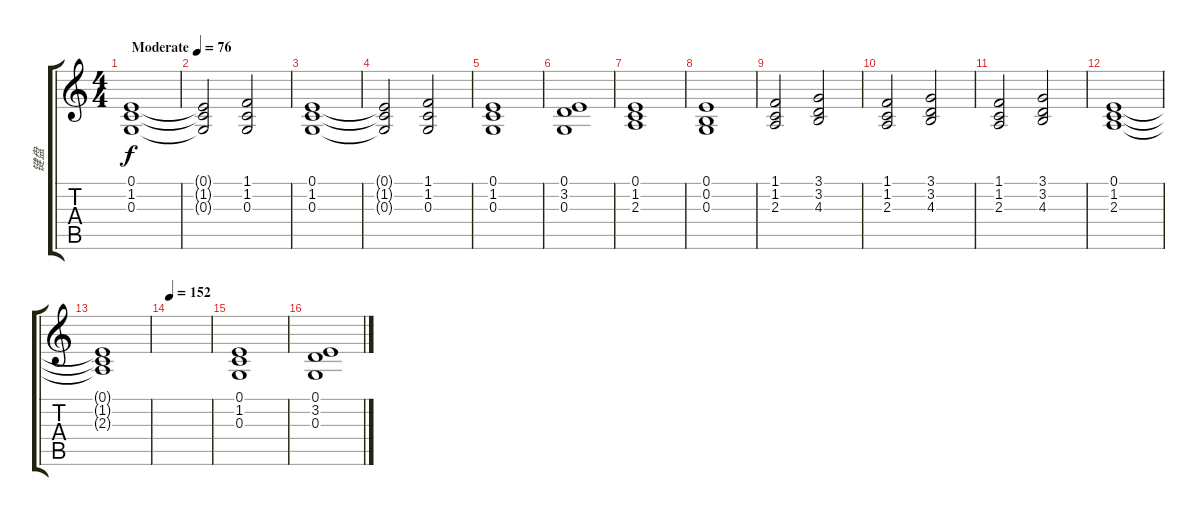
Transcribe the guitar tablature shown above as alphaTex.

\track ("键盘" "键盘") {instrument stringensemble2}
\staff {score tabs}
\tuning (E4 B3 G3 D3 A2 E2) {hide}
\ts (4 4)
\tempo (76 "Moderate")
\clef g2
\ks c
(0.1 1.2 0.3).1{dy f instrument stringensemble2} |
(0.1{t} 1.2{t} 0.3{t}).2 (1.1 1.2 0.3).2 |
(0.1 1.2 0.3).1 |
(0.1{t} 1.2{t} 0.3{t}).2 (1.1 1.2 0.3).2 |
(0.1 1.2 0.3).1 |
(0.1 3.2 0.3).1 |
(0.1 1.2 2.3).1 |
(0.1 0.2 0.3).1 |
(1.1 1.2 2.3).2 (3.1 3.2 4.3).2 |
(1.1 1.2 2.3).2 (3.1 3.2 4.3).2 |
(1.1 1.2 2.3).2 (3.1 3.2 4.3).2 |
(0.1 1.2 2.3).1{volume 2} |
(0.1{t} 1.2{t} 2.3{t}).1 |
\tempo 152
|
(0.1 1.2 0.3).1{volume 10 instrument stringensemble1} |
(0.1 3.2 0.3).1
